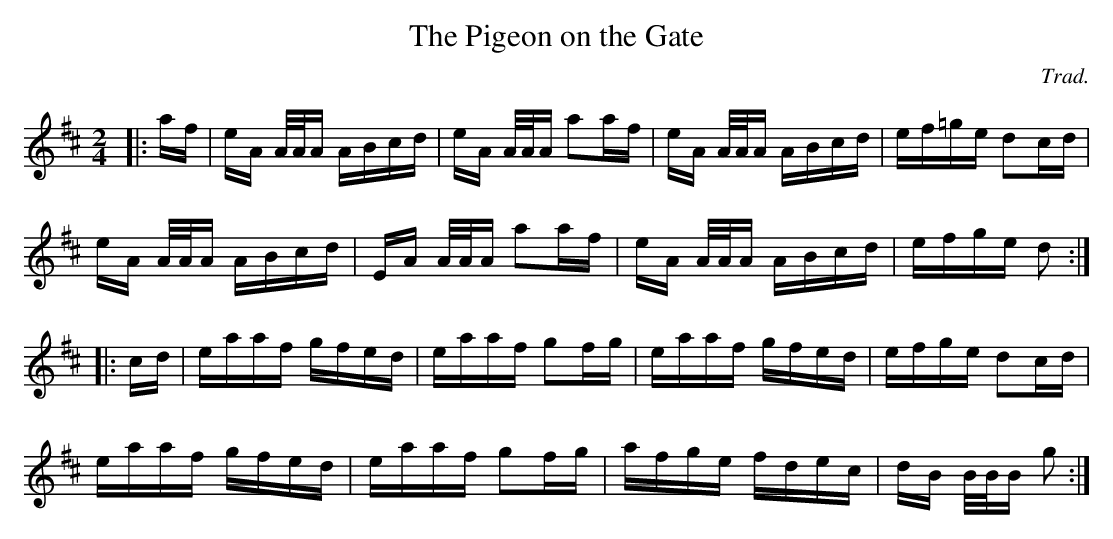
X:1
T:Pigeon on the Gate, The
M:2/4
L:1/16
C:Trad.
K:D
|:af|eA A/2A/2A ABcd|eA A/2A/2A a2af|eA A/2A/2A ABcd|ef=ge d2cd|!
eA A/2A/2A ABcd|EA A/2A/2A a2af|eA A/2A/2A ABcd|efge d2:|!
|:cd|eaaf gfed|eaaf g2fg|eaaf gfed|efge d2cd|!
eaaf gfed|eaaf g2fg|afge fdec|dB B/2B/2B g2:|!
